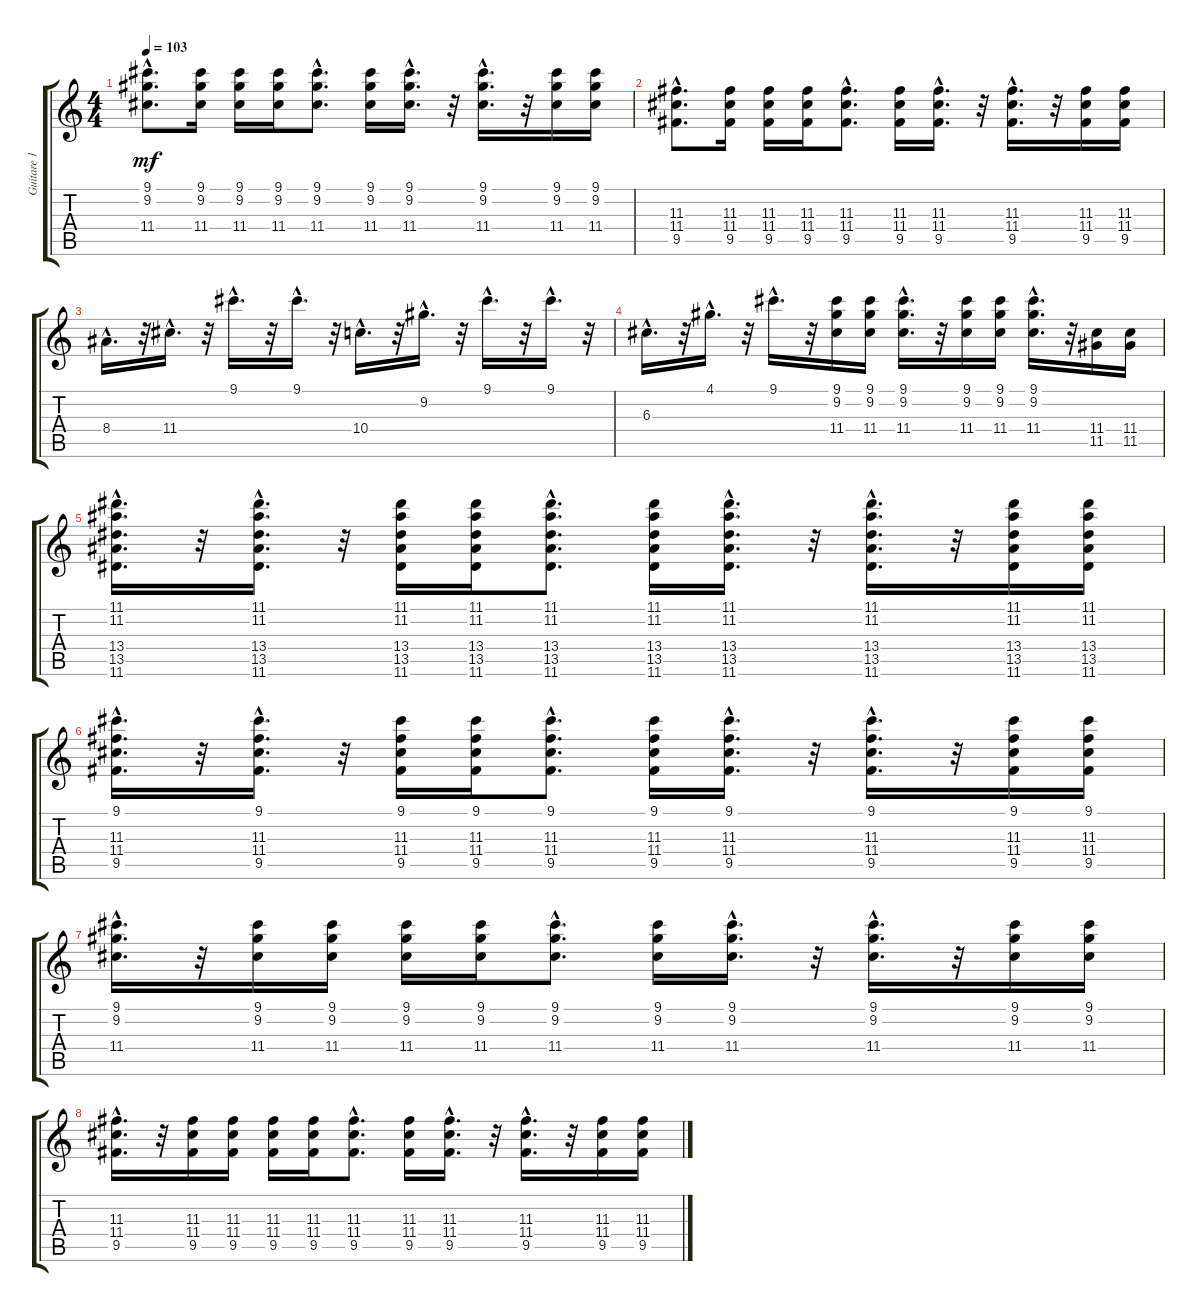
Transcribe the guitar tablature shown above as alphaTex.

\track ("Guitare 1" "Guitare 1") {instrument acousticguitarsteel}
\staff {score tabs}
\tuning (E4 B3 G3 D3 A2 E2) {hide}
\ts (4 4)
\tempo 103
\clef g2
\ks c
(9.1{hac} 9.2{hac} 11.4{hac}).8{d dy mf} (9.1 9.2 11.4).16 (9.1 9.2 11.4).16 (9.1 9.2 11.4).16 (9.1{hac} 9.2{hac} 11.4{hac}).8{d} (9.1 9.2 11.4).16 (9.1{hac} 9.2{hac} 11.4{hac}).16{d} r.32 (9.1{hac} 9.2{hac} 11.4{hac}).16{d} r.32 (9.1 9.2 11.4).16 (9.1 9.2 11.4).16 |
(11.3{hac} 11.4{hac} 9.5{hac}).8{d} (11.3 11.4 9.5).16 (11.3 11.4 9.5).16 (11.3 11.4 9.5).16 (11.3{hac} 11.4{hac} 9.5{hac}).8{d} (11.3 11.4 9.5).16 (11.3{hac} 11.4{hac} 9.5{hac}).16{d} r.32 (11.3{hac} 11.4{hac} 9.5{hac}).16{d} r.32 (11.3 11.4 9.5).16 (11.3 11.4 9.5).16 |
8.4{hac}.16{d} r.32 11.4{hac}.16{d} r.32 9.1{hac}.16{d} r.32 9.1{hac}.16{d} r.32 10.4{hac}.16{d} r.32 9.2{hac}.16{d} r.32 9.1{hac}.16{d} r.32 9.1{hac}.16{d} r.32 |
6.3{hac}.16{d} r.32 4.1{hac}.16{d} r.32 9.1{hac}.16{d} r.32 (9.1 9.2 11.4).16 (9.1 9.2 11.4).16 (9.1{hac} 9.2{hac} 11.4{hac}).16{d} r.32 (9.1 9.2 11.4).16 (9.1 9.2 11.4).16 (9.1{hac} 9.2{hac} 11.4{hac}).16{d} r.32 (11.4 11.5).16 (11.4 11.5).16 |
(11.1{hac} 11.2{hac} 13.4{hac} 13.5{hac} 11.6{hac}).16{d} r.32 (11.1{hac} 11.2{hac} 13.4{hac} 13.5{hac} 11.6{hac}).16{d} r.32 (11.1 11.2 13.4 13.5 11.6).16 (11.1 11.2 13.4 13.5 11.6).16 (11.1{hac} 11.2{hac} 13.4{hac} 13.5{hac} 11.6{hac}).8{d} (11.1 11.2 13.4 13.5 11.6).16 (11.1{hac} 11.2{hac} 13.4{hac} 13.5{hac} 11.6{hac}).16{d} r.32 (11.1{hac} 11.2{hac} 13.4{hac} 13.5{hac} 11.6{hac}).16{d} r.32 (11.1 11.2 13.4 13.5 11.6).16 (11.1 11.2 13.4 13.5 11.6).16 |
(9.1{hac} 11.3{hac} 11.4{hac} 9.5{hac}).16{d} r.32 (9.1{hac} 11.3{hac} 11.4{hac} 9.5{hac}).16{d} r.32 (9.1 11.3 11.4 9.5).16 (9.1 11.3 11.4 9.5).16 (9.1{hac} 11.3{hac} 11.4{hac} 9.5{hac}).8{d} (9.1 11.3 11.4 9.5).16 (9.1{hac} 11.3{hac} 11.4{hac} 9.5{hac}).16{d} r.32 (9.1{hac} 11.3{hac} 11.4{hac} 9.5{hac}).16{d} r.32 (9.1 11.3 11.4 9.5).16 (9.1 11.3 11.4 9.5).16 |
(9.1{hac} 9.2{hac} 11.4{hac}).16{d} r.32 (9.1 9.2 11.4).16 (9.1 9.2 11.4).16 (9.1 9.2 11.4).16 (9.1 9.2 11.4).16 (9.1{hac} 9.2{hac} 11.4{hac}).8{d} (9.1 9.2 11.4).16 (9.1{hac} 9.2{hac} 11.4{hac}).16{d} r.32 (9.1{hac} 9.2{hac} 11.4{hac}).16{d} r.32 (9.1 9.2 11.4).16 (9.1 9.2 11.4).16 |
(11.3{hac} 11.4{hac} 9.5{hac}).16{d} r.32 (11.3 11.4 9.5).16 (11.3 11.4 9.5).16 (11.3 11.4 9.5).16 (11.3 11.4 9.5).16 (11.3{hac} 11.4{hac} 9.5{hac}).8{d} (11.3 11.4 9.5).16 (11.3{hac} 11.4{hac} 9.5{hac}).16{d} r.32 (11.3{hac} 11.4{hac} 9.5{hac}).16{d} r.32 (11.3 11.4 9.5).16 (11.3 11.4 9.5).16
